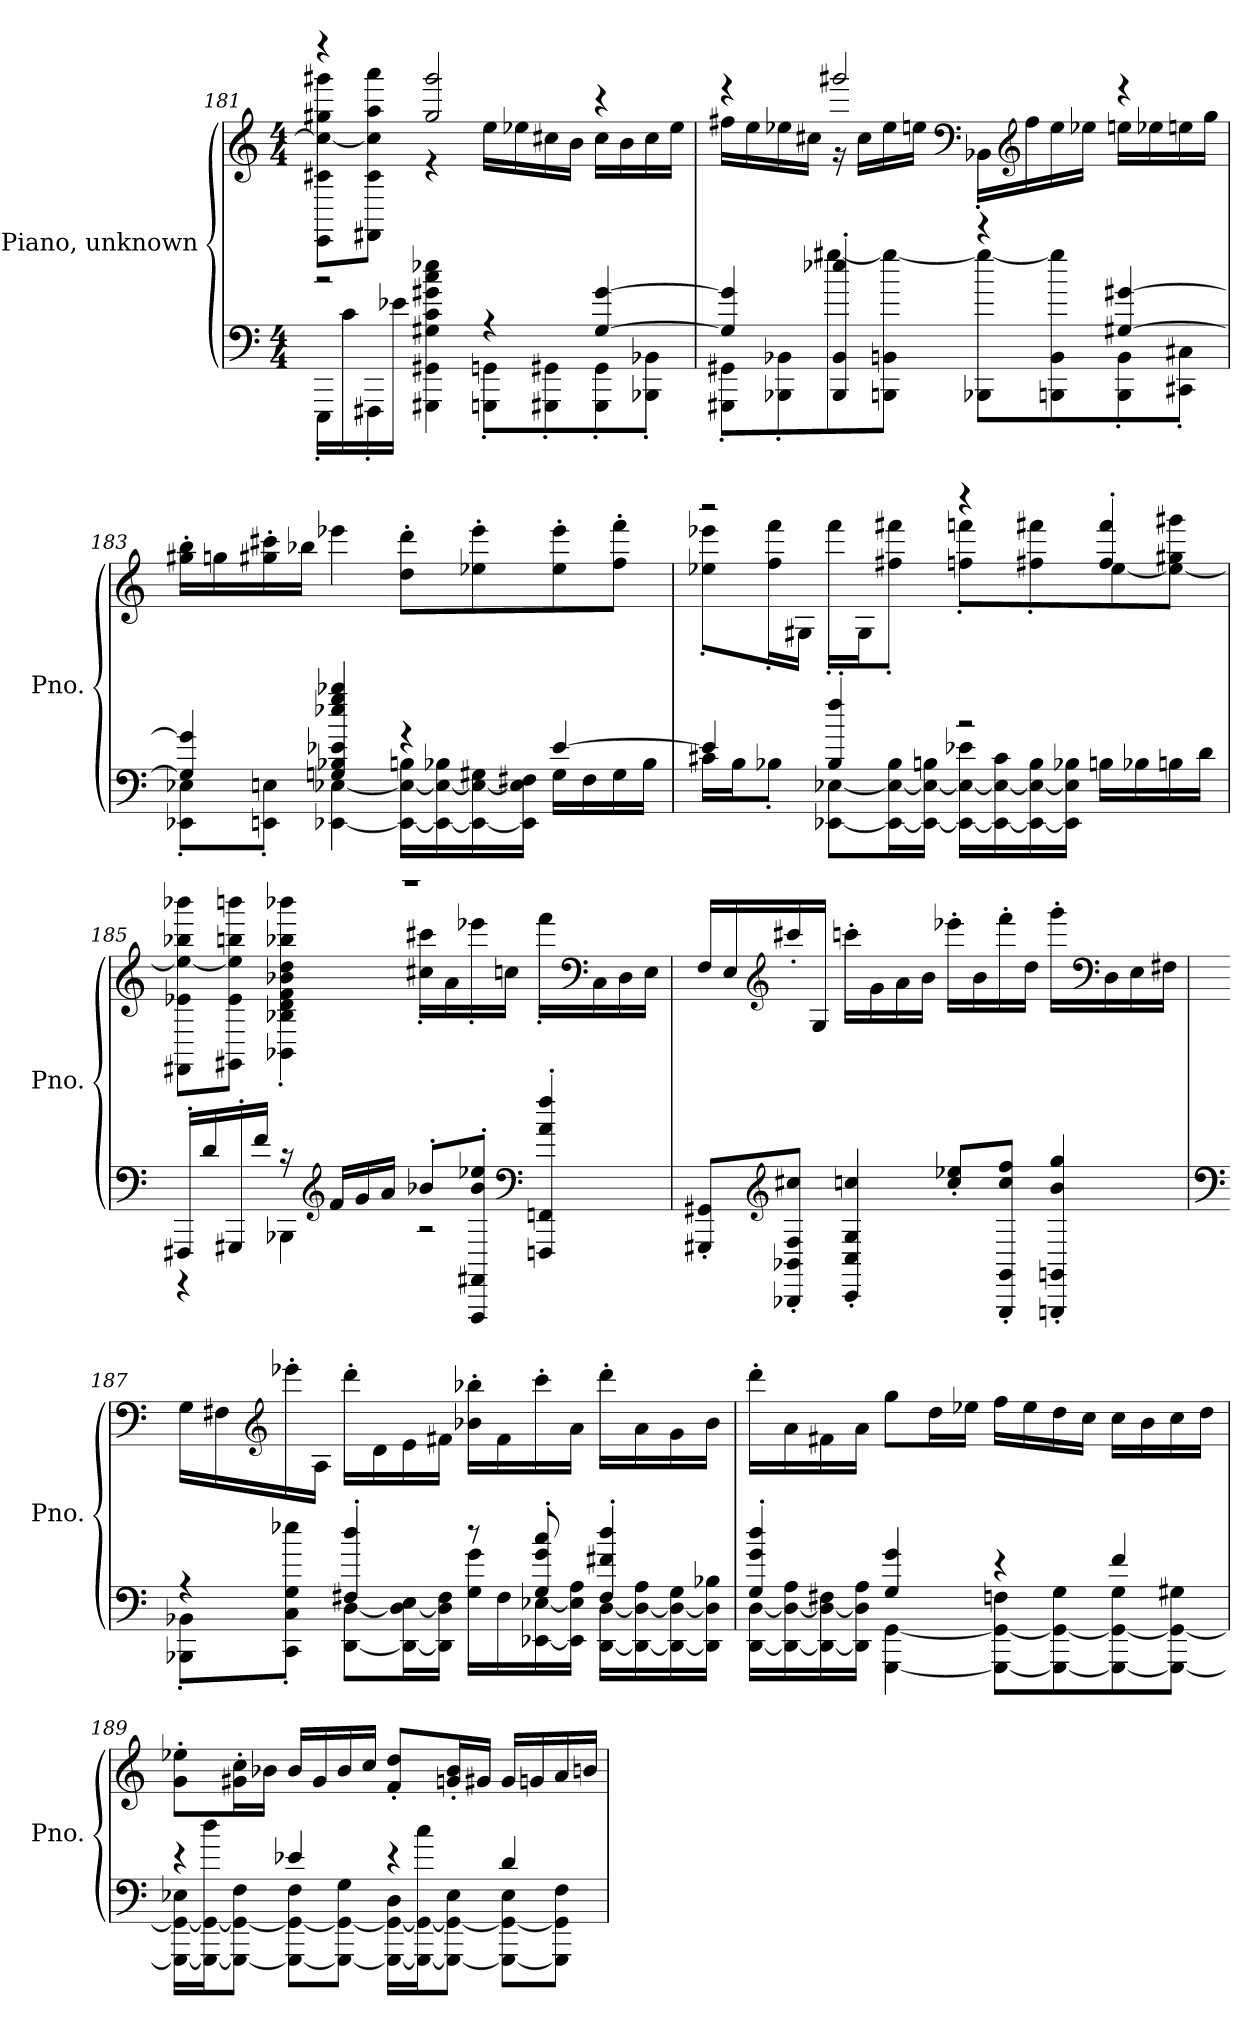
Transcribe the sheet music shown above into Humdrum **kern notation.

**kern	**kern
*part1	*part1
*staff2	*staff1
*I"Piano, unknown	*
*I'Pno.	*
!!LO:LB:g=z
*clefF4	*clefG2
*k[]	*k[]
*M4/4	*M4/4
=181	=181
*^	*^
2r	16EEE'\LL	4r	8EE\ 8c#X\ 8cc#\_ 8gg#X\ 8ggg#X\L
.	16c\	.	.
.	16FFF#X'\	.	8FF#X\ 8c#\ 8cc#\] 8aa\ 8aaa\J
.	16e-X\JJ	.	.
.	4GGG#X\ 4GG#X\ 4G#X\ 4c\ 4g#X\ 4cc\ 4ee-X\	2gg#/ 2ggg#/	4r
4r	8GGGn\' 8GGn\'L	.	16ee\LL
.	.	.	16ee-X\
.	8GGG#X\' 8GG#X\'	.	16cc#X\
.	.	.	16b\JJ
[4G#/ [4g#/	8GGG#\' 8GG#\'	4r	16cc#\LL
.	.	.	16b\
.	8BBB-X\' 8BB-X\'J	.	16cc#\
.	.	.	16ee-\JJ
=182	=182	=182	=182
4G#/] 4g#/]	8GGG#X\' 8GG#X\'L	4r	16ff#X\LL
.	.	.	16ee\
.	8BBB-X\' 8BB-X\'	.	16ee-X\
.	.	.	16cc#X\JJ
4BBB-/' 4BB-/' 4ee-X/'	[8gg#X\	2ggg#X/	16r
.	.	.	16cc#\LL
.	8BBBn\ 8BBn\ 8gg#\_J	.	16ee-\
.	.	.	16een\JJ
*	*	*clefF4	*
4r	8BBB-X\ 8gg#\_L	.	16BB-X'\LL
*	*	*clefG2	*
.	.	.	16ff#\
.	8BBBn\ 8BB\ 8gg#\]	.	16ee\
.	.	.	16ee-X\JJ
[4G#X/ [4g#X/	8BBB\' 8BB\'	4r	16een\LL
.	.	.	16ee-X\
.	8CC#X\' 8C#X\'J	.	16een\
.	.	.	16gg\JJ
*	*	*v	*v
!!LO:LB:g=z
=183	=183	=183
4G#/] 4g#/]	8EE-X\' 8E-X\'L	16gg#X\' 16bb\'LL
.	.	16ggn\
.	8EEn\' 8En\'J	16gg#X\' 16ccc#X\'
.	.	16bb-X\JJ
4Gn/ 4B-X/ 4e-X/ 4ee-X/ 4gg/ 4bb-X/	[4EE-X\ [4E-X\	4eee-X\
4r	16EE-\_ 16E-\_ 16Bn\LL	8dd\' 8ddd\'L
.	16EE-\_ 16E-\_ 16B-X\	.
.	16EE-\_ 16E-\_ 16G#X\	8ee-X\' 8eee-\'
.	16EE-\] 16E-\] 16F#X\JJ	.
[4e-/	16G#\LL	8ee-\' 8eee-\'
.	16F#\	.
.	16G#\	8ff\' 8fff\'J
.	16B-\JJ	.
=184	=184	=184
*	*	*^
4e-/]	16c#X\LL	2r	8ee-X\' 8eee-X\'L
.	16B\J	.	.
.	8B-X'\J	.	16ff\' 16fff\'L
.	.	.	16G#X\JJ
4B-/' 4ff/'	[8EE-X\ [8E-X\L	.	16fff'\LL
.	.	.	16G#\J
.	16EE-\_ 16E-\_ 16B-\L	.	8ff#X\' 8fff#X\'J
.	16EE-\_ 16E-\_ 16Bn\JJ	.	.
2r	16EE-\_ 16E-\_ 16e-X\LL	4r	8ffn\' 8fffn\'L
.	16EE-\_ 16E-\_ 16c#\	.	.
.	16EE-\_ 16E-\_ 16B\	.	8ff#X\' 8fff#X\'
.	16EE-\] 16E-\] 16B-X\JJ	.	.
.	16Bn\LL	4ff#/' 4fff#/'	[8ee-\
.	16B-X\	.	.
.	16Bn\	.	8ee-\_ 8gg#X\ 8ggg#X\J
.	16d\JJ	.	.
!!LO:PB:g=z	!!
=185	=185	=185	=185
16FFF#X'/LL	4r	1r	8FF#X\ 8e-X\ 8ee-\_ 8bb-X\ 8bbb-X\L
16d/	.	.	.
16GGG#X'/	.	.	8GG#X\ 8e-\ 8ee-\] 8bbn\ 8bbbn\J
16f/JJ	.	.	.
16r	4BBB-X\	.	4BB-X\' 4B-X\' 4d\' 4f\' 4b-X\' 4dd\' 4bb-X\' 4bbb-X\'
*clefG2	*	*	*
16f/LL	.	.	.
16g/	.	.	.
16a/JJ	.	.	.
8b-X'/L	2r	.	16cc#X\' 16ccc#X\'LL
.	.	.	16a\
8FFF#/' 8FF#X/' 8b-/' 8ee-X/'J	.	.	16eee-X'\
.	.	.	16ccn\JJ
*clefF4	*	*	*
4FFFn/' 4FFn/' 4a/' 4ff/'	.	.	16fff'\LL
*	*	*clefF4	*
.	.	.	16C\
.	.	.	16D\
.	.	.	16E\JJ
*v	*v	*	*
*	*v	*v
!!LO:LB:g=z
=186	=186
8GGG#X/' 8GG#X/'L	16F/LL
.	16E/
*clefG2	*clefG2
8BBB-X/' 8BB-X/' 8F/' 8cc#X/'J	16ccc#X'/
.	16G/JJ
4CC/' 4C/' 4G/' 4ccn/'	16cccn'\LL
.	16g\
.	16a\
.	16b\JJ
8cc/' 8ee-X/'L	16eee-X'\LL
.	16b\
8GGG#/' 8GG#/' 8cc/' 8ff/'J	16fff'\
.	16dd\JJ
4GGGn/' 4GGn/' 4b/' 4gg/'	16ggg'\LL
*	*clefF4
.	16D\
.	16E\
.	16F#X\JJ
!!LO:LB:g=z
=187	=187
*clefF4	*
*^	*
4r	8BBB-X\' 8BB-X\'L	16G\LL
.	.	16F#X\
*	*	*clefG2
.	8CC\' 8C\' 8G\' 8ee-X\'J	16eee-X'\
.	.	16A\JJ
4F#X/' 4dd/'	[8DD\ [8D\L	16ddd'\LL
.	.	16d\
.	16DD\_ 16D\_ 16E\L	16e\
.	16DD\] 16D\] 16F#\JJ	16f#X\JJ
8r	16G\ 16g\LL	16b-X\' 16bb-X\'LL
.	16F#\	16f#\
8G/' 8g/' 8cc/'	[16EE-X\ [16E-X\	16ccc'\
.	16EE-\] 16E-\] 16A\JJ	16a\JJ
4F#/' 4f#X/' 4dd/'	[16DD\ [16D\LL	16ddd'\LL
.	16DD\_ 16D\_ 16A\	16a\
.	16DD\_ 16D\_ 16G\	16g\
.	16DD\] 16D\] 16B-X\JJ	16b-\JJ
=188	=188	=188
4G/' 4g/' 4dd/'	[16DD\ [16D\LL	16ddd'\LL
.	16DD\_ 16D\_ 16A\	16a\
.	16DD\_ 16D\_ 16F#X\	16f#X\
.	16DD\] 16D\] 16A\JJ	16a\JJ
4G/ 4g/	[4GGG\ [4GG\	8gg\L
.	.	16dd\L
.	.	16ee-X\JJ
4r	8GGG\_ 8GG\_ 8Fn\L	16ff\LL
.	.	16ee-\
.	8GGG\_ 8GG\_ 8G\	16dd\
.	.	16cc\JJ
4f/	8GGG\_ 8GG\_ 8G\	16cc\LL
.	.	16b\
.	8GGG\_ 8GG\_ 8G#X\J	16cc\
.	.	16dd\JJ
!!LO:LB:g=z
=189	=189	=189
4r	16GGG\_ 16GG\_ 16E-X\LL	8g\' 8ee-X\'L
.	16GGG\_ 16GG\_ 16dd\J	.
.	8GGG\_ 8GG\_ 8F\J	16g#X\' 16cc\'L
.	.	16b-X\JJ
4e-X/	8GGG\_ 8GG\_ 8F\L	16b-/LL
.	.	16g#/
.	8GGG\_ 8GG\_ 8G\J	16b-/
.	.	16cc/JJ
4r	16GGG\_ 16GG\_ 16D\LL	8f/' 8dd/'L
.	16GGG\_ 16GG\_ 16cc\J	.
.	8GGG\_ 8GG\_ 8E-\J	16gn/' 16b-/'L
.	.	16g#X/JJ
4d/	8GGG\_ 8GG\_ 8E-\L	16g#/LL
.	.	16gn/
.	8GGG\] 8GG\] 8F\J	16a/
.	.	16bn/JJ
*v	*v	*
=	=
*-	*-
